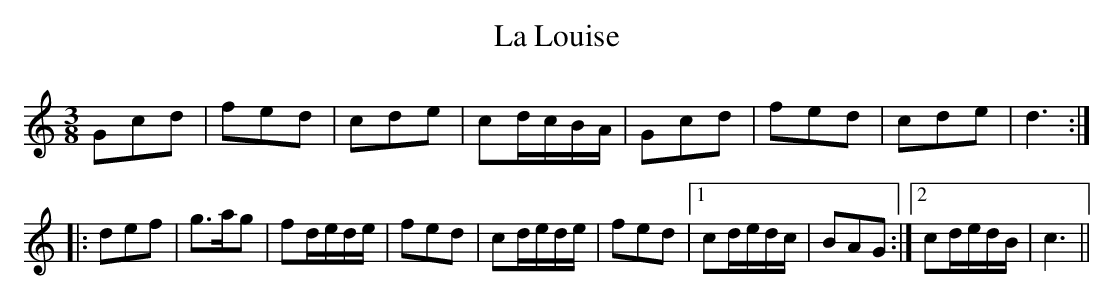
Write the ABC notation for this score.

X:1
T:La Louise
M:3/8
L:1/16
K:C
G2c2d2|f2e2d2|c2d2e2|c2dcBA|\
G2c2d2|f2e2d2|c2d2e2|d6:|
|:d2e2f2|g3ag2|f2dede|f2e2d2|\
c2dede|f2e2d2|1 c2dedc|B2A2G2:|2 c2dedB|c6||
